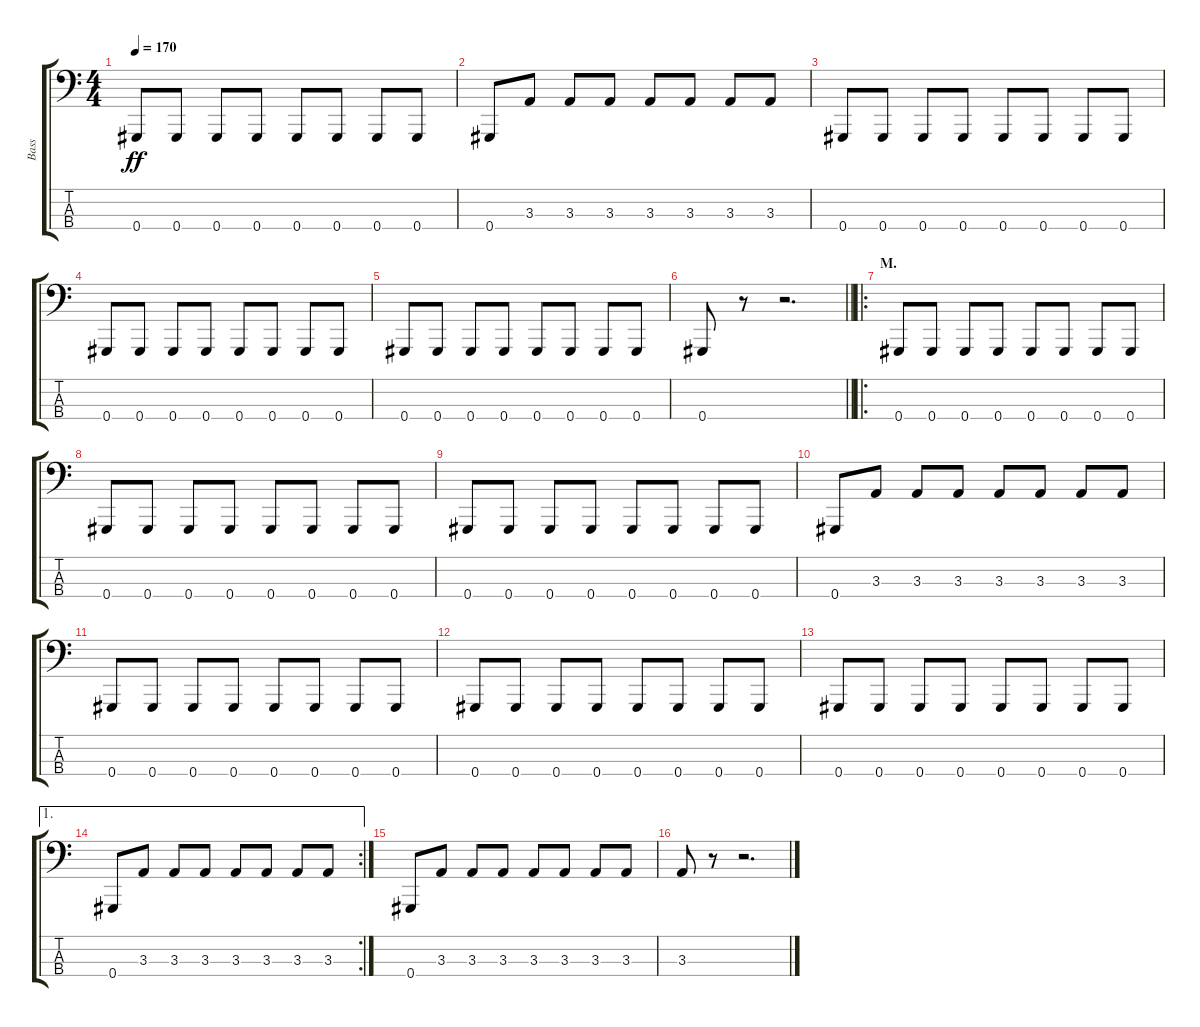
\track ("Bass" "Bass") {instrument electricbasspick}
\staff {score tabs}
\tuning (E2 B1 Gb1 Ab0) {hide}
\ts (4 4)
\tempo 170
\clef f4
\ks c
0.4.8{dy ff} 0.4.8 0.4.8 0.4.8 0.4.8 0.4.8 0.4.8 0.4.8 |
0.4.8 3.3.8 3.3.8 3.3.8 3.3.8 3.3.8 3.3.8 3.3.8 |
0.4.8 0.4.8 0.4.8 0.4.8 0.4.8 0.4.8 0.4.8 0.4.8 |
0.4.8 0.4.8 0.4.8 0.4.8 0.4.8 0.4.8 0.4.8 0.4.8 |
0.4.8 0.4.8 0.4.8 0.4.8 0.4.8 0.4.8 0.4.8 0.4.8 |
\barLineRight lightlight
0.4.8 r.8 r.2{d} |
\ro
\section ("" "M.")
0.4.8{volume 13} 0.4.8 0.4.8 0.4.8 0.4.8 0.4.8 0.4.8 0.4.8 |
0.4.8 0.4.8 0.4.8 0.4.8 0.4.8 0.4.8 0.4.8 0.4.8 |
0.4.8 0.4.8 0.4.8 0.4.8 0.4.8 0.4.8 0.4.8 0.4.8 |
0.4.8 3.3.8 3.3.8 3.3.8 3.3.8 3.3.8 3.3.8 3.3.8 |
0.4.8 0.4.8 0.4.8 0.4.8 0.4.8 0.4.8 0.4.8 0.4.8 |
0.4.8 0.4.8 0.4.8 0.4.8 0.4.8 0.4.8 0.4.8 0.4.8 |
0.4.8 0.4.8 0.4.8 0.4.8 0.4.8 0.4.8 0.4.8 0.4.8 |
\ae 1
\rc 2
0.4.8 3.3.8 3.3.8 3.3.8 3.3.8 3.3.8 3.3.8 3.3.8 |
0.4.8 3.3.8 3.3.8 3.3.8 3.3.8 3.3.8 3.3.8 3.3.8 |
3.3.8 r.8 r.2{d}
